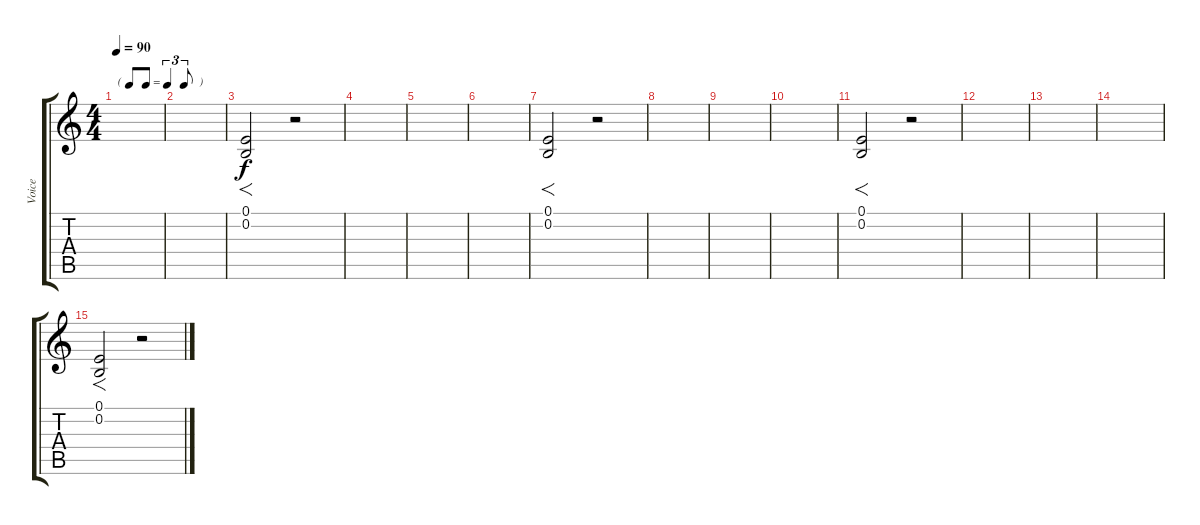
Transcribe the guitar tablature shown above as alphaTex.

\track ("Voice" "Voice") {instrument flute}
\staff {score tabs}
\tuning (E4 B3 G3 D3 A2 E2) {hide}
\ts (4 4)
\tf triplet8th
\tempo 90
\clef g2
\ks c
|
|
(0.1 0.2).2{f} r.2 |
|
|
|
(0.1 0.2).2{f} r.2 |
|
|
|
(0.1 0.2).2{f} r.2 |
|
|
|
(0.1 0.2).2{f} r.2
